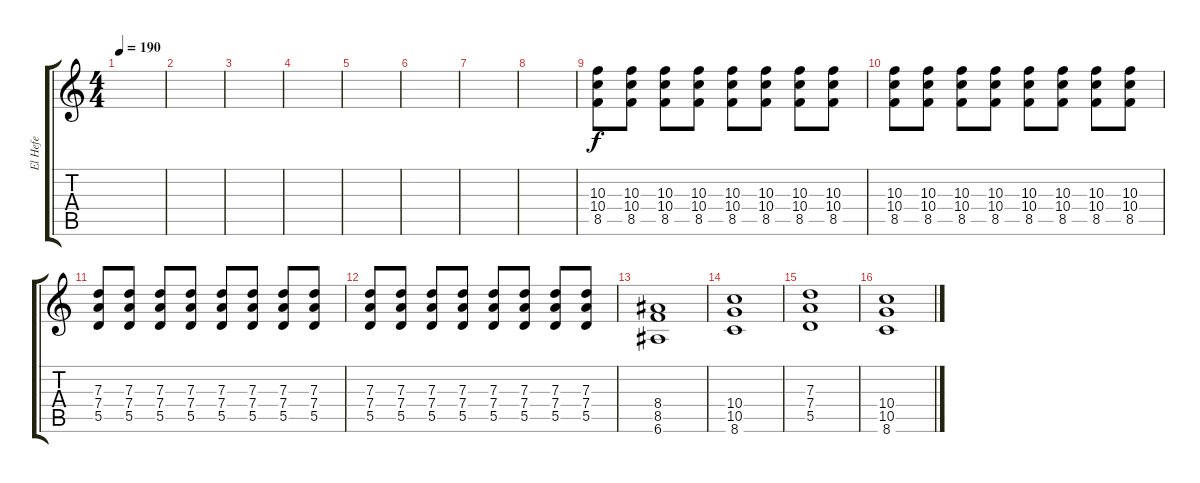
\track ("El Hefe" "El Hefe") {instrument overdrivenguitar}
\staff {score tabs}
\tuning (E4 B3 G3 D3 A2 E2) {hide}
\ts (4 4)
\tempo 190
\clef g2
\ks c
|
|
|
|
|
|
|
|
(10.3 10.4 8.5).8 (10.3 10.4 8.5).8 (10.3 10.4 8.5).8 (10.3 10.4 8.5).8 (10.3 10.4 8.5).8 (10.3 10.4 8.5).8 (10.3 10.4 8.5).8 (10.3 10.4 8.5).8 |
(10.3 10.4 8.5).8 (10.3 10.4 8.5).8 (10.3 10.4 8.5).8 (10.3 10.4 8.5).8 (10.3 10.4 8.5).8 (10.3 10.4 8.5).8 (10.3 10.4 8.5).8 (10.3 10.4 8.5).8 |
(7.3 7.4 5.5).8 (7.3 7.4 5.5).8 (7.3 7.4 5.5).8 (7.3 7.4 5.5).8 (7.3 7.4 5.5).8 (7.3 7.4 5.5).8 (7.3 7.4 5.5).8 (7.3 7.4 5.5).8 |
(7.3 7.4 5.5).8 (7.3 7.4 5.5).8 (7.3 7.4 5.5).8 (7.3 7.4 5.5).8 (7.3 7.4 5.5).8 (7.3 7.4 5.5).8 (7.3 7.4 5.5).8 (7.3 7.4 5.5).8 |
(8.4 8.5 6.6).1 |
(10.4 10.5 8.6).1 |
(7.3 7.4 5.5).1 |
(10.4 10.5 8.6).1
